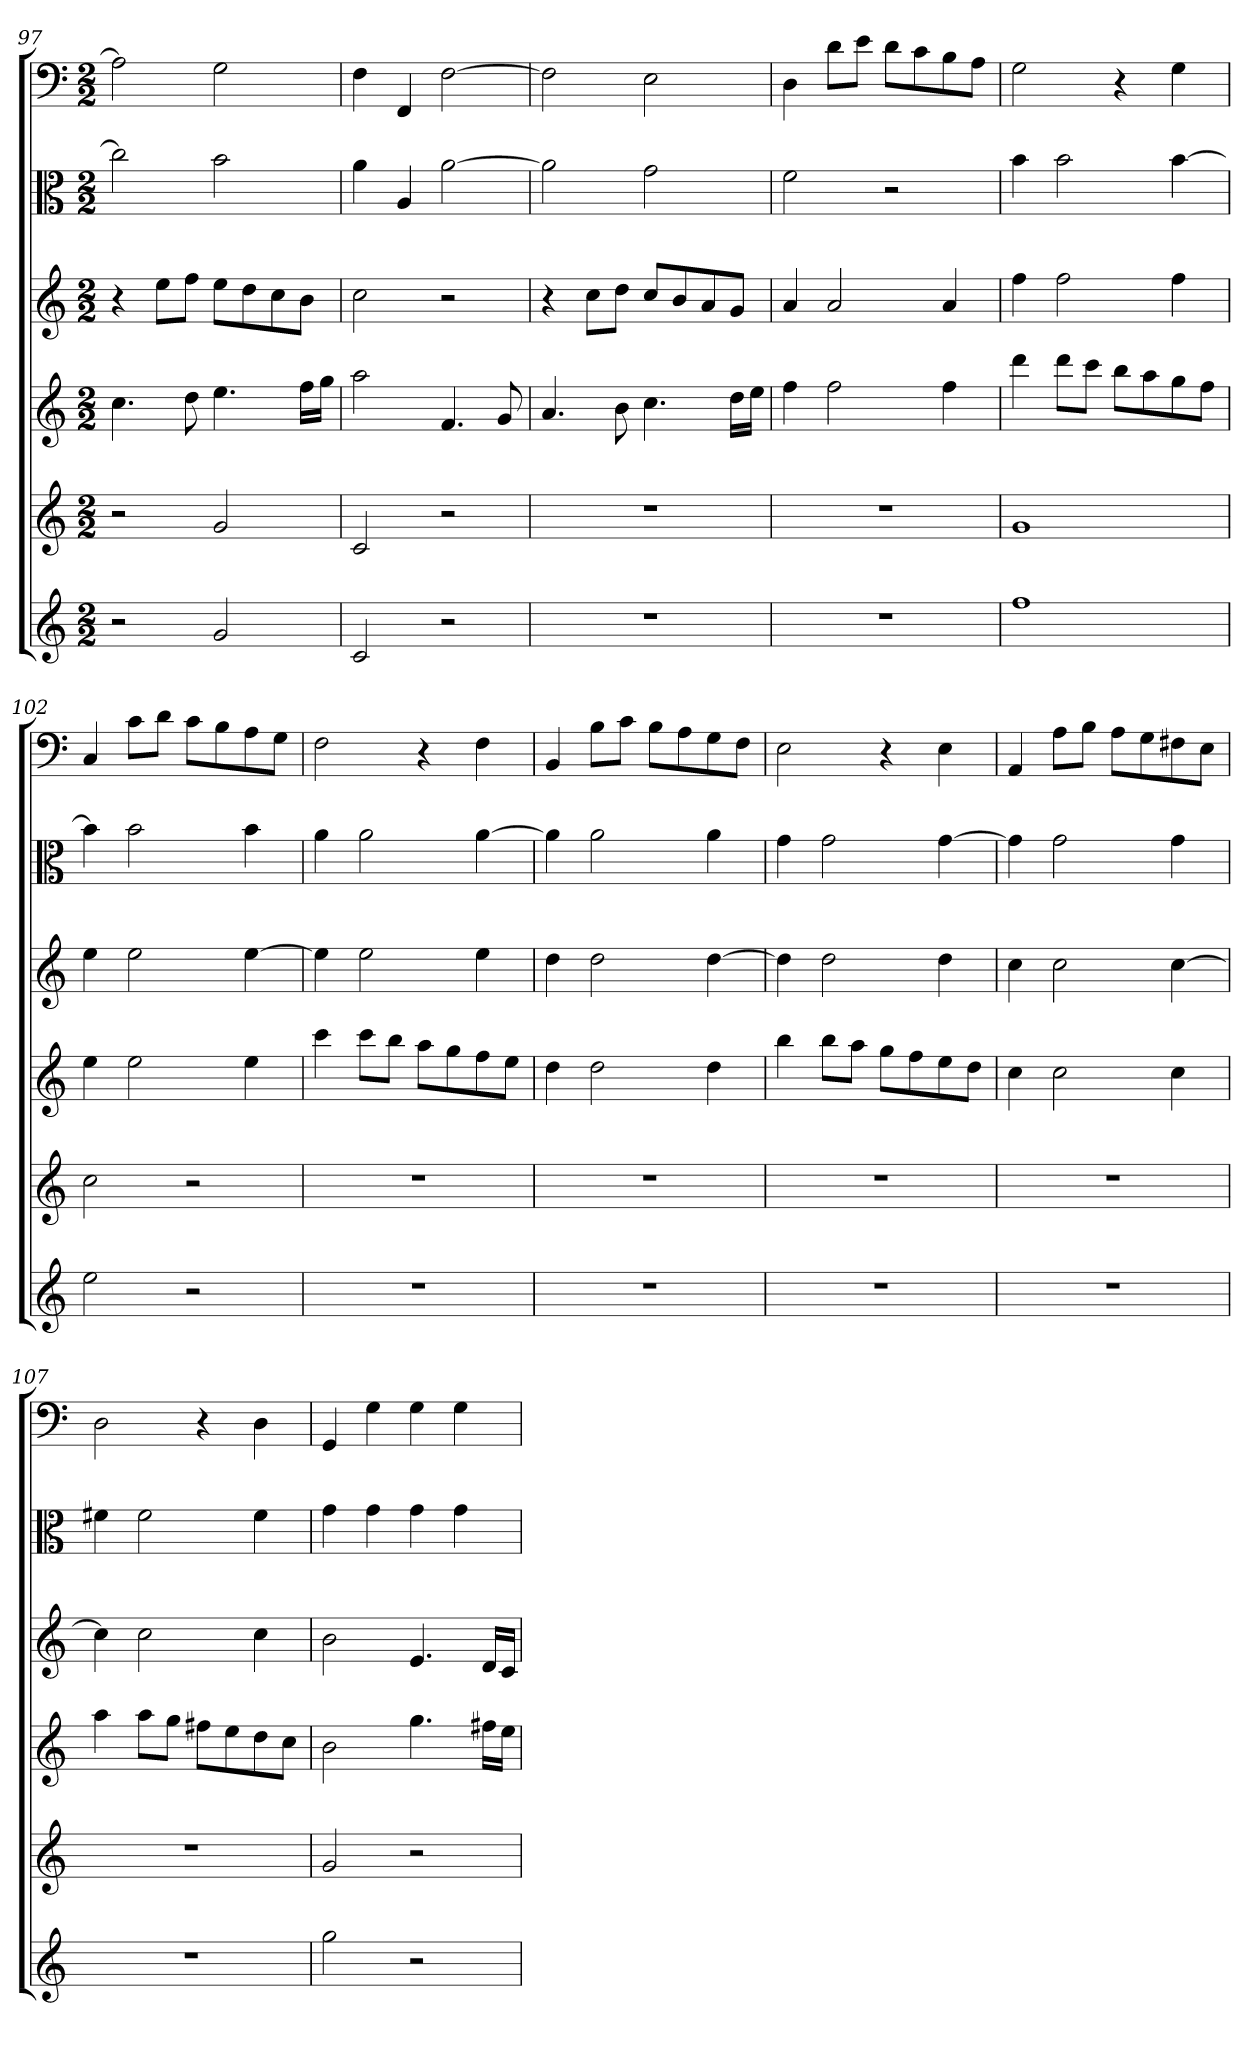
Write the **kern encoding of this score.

**kern	**kern	**kern	**kern	**kern	**kern
*part6	*part5	*part4	*part3	*part2	*part1
*staff6	*staff5	*staff4	*staff3	*staff2	*staff1
*	*	*	*	*clefC3	*clefF4
*k[]	*k[]	*k[]	*k[]	*k[]	*k[]
*C:	*C:	*C:	*C:	*C:	*C:
*M2/2	*M2/2	*M2/2	*M2/2	*M2/2	*M2/2
=97	=97	=97	=97	=97	=97
2r	2r	4.cc	4r	2cc]	2A]
.	.	.	8eeL	.	.
.	.	8dd	8ffJ	.	.
2g	2g	4.ee	8eeL	2b	2G
.	.	.	8dd	.	.
.	.	.	8cc	.	.
.	.	16ffLL	8bJ	.	.
.	.	16ggJJ	.	.	.
=98	=98	=98	=98	=98	=98
2c	2c	2aa	2cc	4a	4F
.	.	.	.	4A	4FF
2r	2r	4.f	2r	[2a	[2F
.	.	8g	.	.	.
=99	=99	=99	=99	=99	=99
1r	1r	4.a	4r	2a]	2F]
.	.	.	8ccL	.	.
.	.	8b	8ddJ	.	.
.	.	4.cc	8ccL	2g	2E
.	.	.	8b	.	.
.	.	.	8a	.	.
.	.	16ddLL	8gJ	.	.
.	.	16eeJJ	.	.	.
=100	=100	=100	=100	=100	=100
1r	1r	4ff	4a	2f	4D
.	.	2ff	2a	.	8d\L
.	.	.	.	.	8e\J
.	.	.	.	2r	8d\L
.	.	.	.	.	8c\
.	.	4ff	4a	.	8B\
.	.	.	.	.	8A\J
=101	=101	=101	=101	=101	=101
1ff	1g	4ddd	4ff	4b	2G
.	.	8dddL	2ff	2b	.
.	.	8cccJ	.	.	.
.	.	8bbL	.	.	4r
.	.	8aa	.	.	.
.	.	8gg	4ff	[4b	4G
.	.	8ffJ	.	.	.
=102	=102	=102	=102	=102	=102
2ee	2cc	4ee	4ee	4b]	4C
.	.	2ee	2ee	2b	8c\L
.	.	.	.	.	8d\J
2r	2r	.	.	.	8c\L
.	.	.	.	.	8B\
.	.	4ee	[4ee	4b	8A\
.	.	.	.	.	8G\J
=103	=103	=103	=103	=103	=103
1r	1r	4ccc	4ee]	4a	2F
.	.	8cccL	2ee	2a	.
.	.	8bbJ	.	.	.
.	.	8aaL	.	.	4r
.	.	8gg	.	.	.
.	.	8ff	4ee	[4a	4F
.	.	8eeJ	.	.	.
=104	=104	=104	=104	=104	=104
1r	1r	4dd	4dd	4a]	4BB
.	.	2dd	2dd	2a	8B\L
.	.	.	.	.	8c\J
.	.	.	.	.	8B\L
.	.	.	.	.	8A\
.	.	4dd	[4dd	4a	8G\
.	.	.	.	.	8F\J
=105	=105	=105	=105	=105	=105
1r	1r	4bb	4dd]	4g	2E
.	.	8bbL	2dd	2g	.
.	.	8aaJ	.	.	.
.	.	8ggL	.	.	4r
.	.	8ff	.	.	.
.	.	8ee	4dd	[4g	4E
.	.	8ddJ	.	.	.
=106	=106	=106	=106	=106	=106
1r	1r	4cc	4cc	4g]	4AA
.	.	2cc	2cc	2g	8A\L
.	.	.	.	.	8B\J
.	.	.	.	.	8A\L
.	.	.	.	.	8G\
.	.	4cc	[4cc	4g	8F#X\
.	.	.	.	.	8E\J
=107	=107	=107	=107	=107	=107
1r	1r	4aa	4cc]	4f#X	2D
.	.	8aaL	2cc	2f#	.
.	.	8ggJ	.	.	.
.	.	8ff#XL	.	.	4r
.	.	8ee	.	.	.
.	.	8dd	4cc	4f#	4D
.	.	8ccJ	.	.	.
=108	=108	=108	=108	=108	=108
2gg	2g	2b	2b	4g	4GG
.	.	.	.	4g	4G
2r	2r	4.gg	4.e	4g	4G
.	.	.	.	4g	4G
.	.	16ff#XLL	16dLL	.	.
.	.	16eeJJ	16cJJ	.	.
=	=	=	=	=	=
*-	*-	*-	*-	*-	*-
